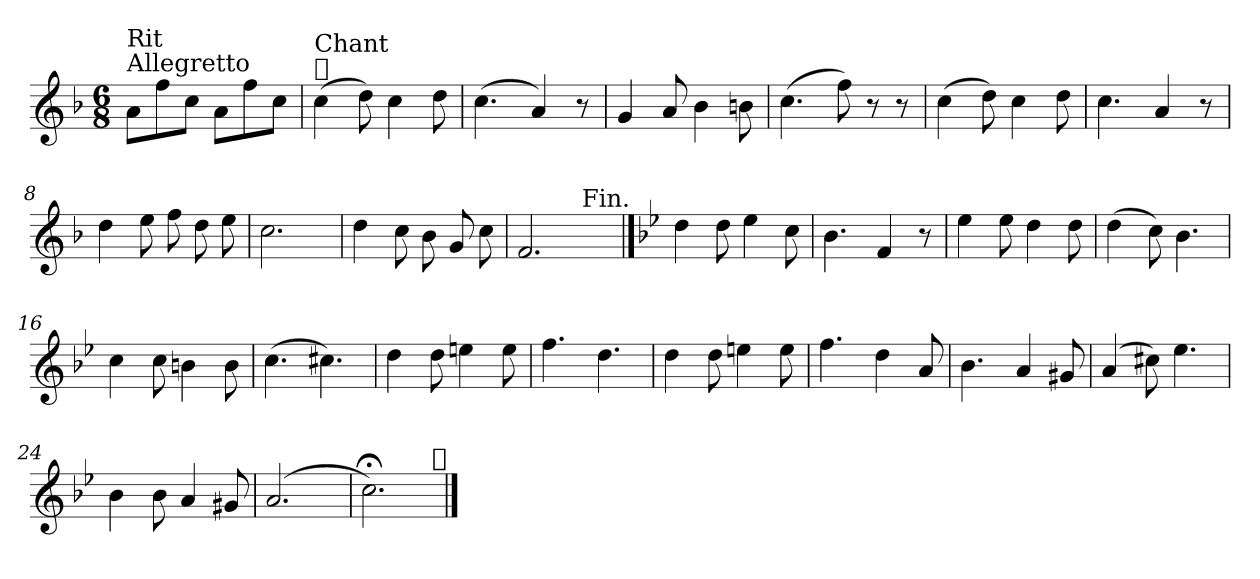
**kern
*part1
*staff1
*clefG2
*k[b-]
*F:
*M6/8
=1
!LO:TX:a:t=Allegretto
!LO:TX:a:t=Rit
8a\L
8ff\
8cc\J
8a\L
8ff\
8cc\J
=2
!LO:TX:a:t=𝄋
!LO:TX:a:t=Chant
(>4cc\
8dd\)
4cc\
8dd\
=3
(>4.cc\
4a/)
8r
=4
4g/
8a/
4b-\
8bn\
=5
(>4.cc\
8ff\)
8r
8r
=6
(>4cc\
8dd\)
4cc\
8dd\
!!LO:LB:g=z
=7
4.cc\
4a/
8r
=8
4dd\
8ee\
8ff\
8dd\
8ee\
=9
2.cc\
=10
4dd\
8cc\
8b-\
8g/
8cc\
=11
*^
2.f/	2ryy
!	!LO:TX:a:t=Fin.
.	4ryy
*v	*v
==12
*k[b-e-]
4dd\
8dd\
4ee-\
8cc\
=13
4.b-\
4f/
8r
!!LO:LB:g=z
=14
4ee-\
8ee-\
4dd\
8dd\
=15
(>4dd\
8cc\)
4.b-\
=16
4cc\
8cc\
4bn\
8b\
=17
(>4.cc\
4.cc#X\)
=18
4dd\
8dd\
4een\
8ee\
=19
4.ff\
4.dd\
=20
4dd\
8dd\
4een\
8ee\
!!LO:LB:g=z
=21
4.ff\
4dd\
8a/
=22
4.b-\
4a/
8g#X/
=23
(>4a/
8cc#X\)
4.ee-\
=24
4b-\
8b-\
4a/
8g#X/
=25
(>2.a/
=26
2.cc;<\)
!LO:TX:a:t=𝄋
==
*-
